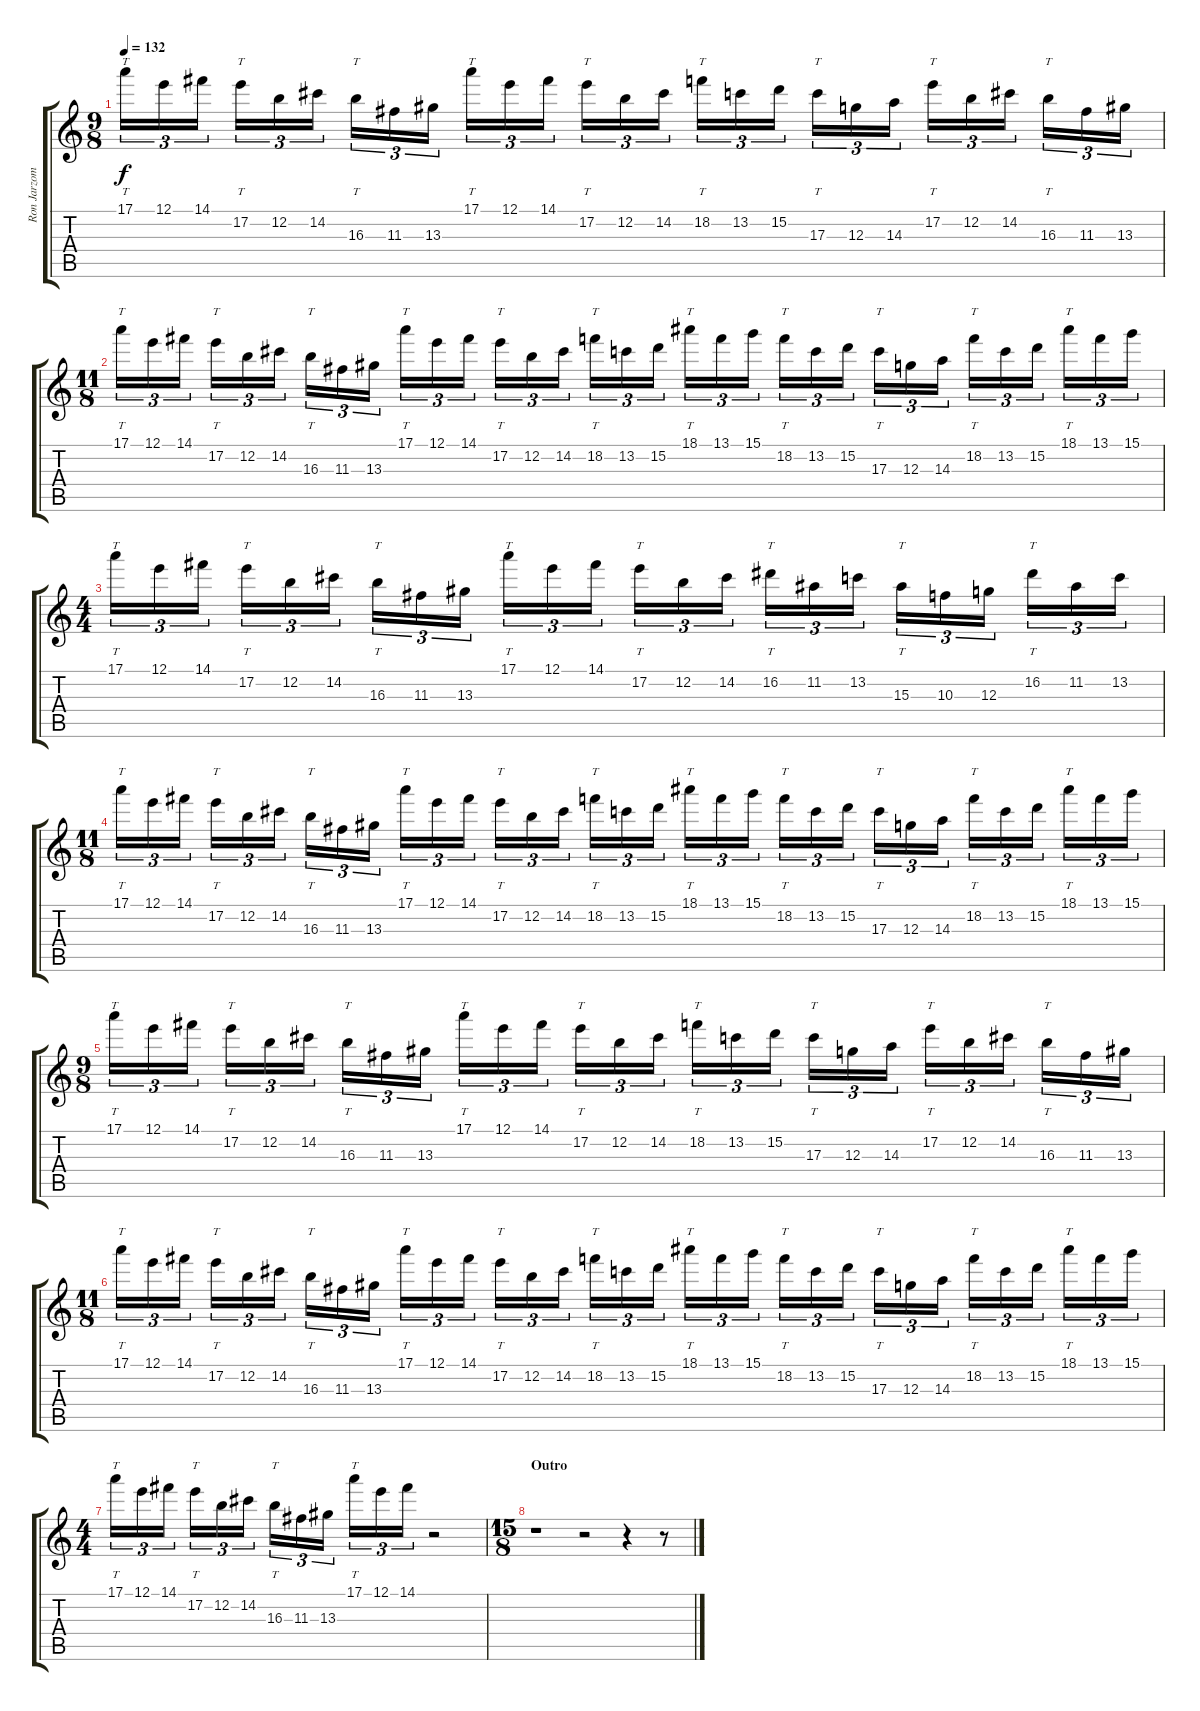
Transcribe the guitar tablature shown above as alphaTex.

\track ("Ron Jarzombek" "Ron Jarzom") {instrument distortionguitar}
\staff {score tabs}
\tuning (E4 B3 G3 D3 A2 E2) {hide}
\ts (9 8)
\tempo 132
\clef g2
\ks c
17.1.16{tt tu (3 2) dy f} 12.1.16{tu (3 2)} 14.1.16{tu (3 2)} 17.2.16{tt tu (3 2)} 12.2.16{tu (3 2)} 14.2.16{tu (3 2)} 16.3.16{tt tu (3 2)} 11.3.16{tu (3 2)} 13.3.16{tu (3 2)} 17.1.16{tt tu (3 2)} 12.1.16{tu (3 2)} 14.1.16{tu (3 2)} 17.2.16{tt tu (3 2)} 12.2.16{tu (3 2)} 14.2.16{tu (3 2)} 18.2.16{tt tu (3 2)} 13.2.16{tu (3 2)} 15.2.16{tu (3 2)} 17.3.16{tt tu (3 2)} 12.3.16{tu (3 2)} 14.3.16{tu (3 2)} 17.2.16{tt tu (3 2)} 12.2.16{tu (3 2)} 14.2.16{tu (3 2)} 16.3.16{tt tu (3 2)} 11.3.16{tu (3 2)} 13.3.16{tu (3 2)} |
\ts (11 8)
17.1.16{tt tu (3 2)} 12.1.16{tu (3 2)} 14.1.16{tu (3 2)} 17.2.16{tt tu (3 2)} 12.2.16{tu (3 2)} 14.2.16{tu (3 2)} 16.3.16{tt tu (3 2)} 11.3.16{tu (3 2)} 13.3.16{tu (3 2)} 17.1.16{tt tu (3 2)} 12.1.16{tu (3 2)} 14.1.16{tu (3 2)} 17.2.16{tt tu (3 2)} 12.2.16{tu (3 2)} 14.2.16{tu (3 2)} 18.2.16{tt tu (3 2)} 13.2.16{tu (3 2)} 15.2.16{tu (3 2)} 18.1.16{tt tu (3 2)} 13.1.16{tu (3 2)} 15.1.16{tu (3 2)} 18.2.16{tt tu (3 2)} 13.2.16{tu (3 2)} 15.2.16{tu (3 2)} 17.3.16{tt tu (3 2)} 12.3.16{tu (3 2)} 14.3.16{tu (3 2)} 18.2.16{tt tu (3 2)} 13.2.16{tu (3 2)} 15.2.16{tu (3 2)} 18.1.16{tt tu (3 2)} 13.1.16{tu (3 2)} 15.1.16{tu (3 2)} |
\ts (4 4)
17.1.16{tt tu (3 2)} 12.1.16{tu (3 2)} 14.1.16{tu (3 2)} 17.2.16{tt tu (3 2)} 12.2.16{tu (3 2)} 14.2.16{tu (3 2)} 16.3.16{tt tu (3 2)} 11.3.16{tu (3 2)} 13.3.16{tu (3 2)} 17.1.16{tt tu (3 2)} 12.1.16{tu (3 2)} 14.1.16{tu (3 2)} 17.2.16{tt tu (3 2)} 12.2.16{tu (3 2)} 14.2.16{tu (3 2)} 16.2.16{tt tu (3 2)} 11.2.16{tu (3 2)} 13.2.16{tu (3 2)} 15.3.16{tt tu (3 2)} 10.3.16{tu (3 2)} 12.3.16{tu (3 2)} 16.2.16{tt tu (3 2)} 11.2.16{tu (3 2)} 13.2.16{tu (3 2)} |
\ts (11 8)
17.1.16{tt tu (3 2)} 12.1.16{tu (3 2)} 14.1.16{tu (3 2)} 17.2.16{tt tu (3 2)} 12.2.16{tu (3 2)} 14.2.16{tu (3 2)} 16.3.16{tt tu (3 2)} 11.3.16{tu (3 2)} 13.3.16{tu (3 2)} 17.1.16{tt tu (3 2)} 12.1.16{tu (3 2)} 14.1.16{tu (3 2)} 17.2.16{tt tu (3 2)} 12.2.16{tu (3 2)} 14.2.16{tu (3 2)} 18.2.16{tt tu (3 2)} 13.2.16{tu (3 2)} 15.2.16{tu (3 2)} 18.1.16{tt tu (3 2)} 13.1.16{tu (3 2)} 15.1.16{tu (3 2)} 18.2.16{tt tu (3 2)} 13.2.16{tu (3 2)} 15.2.16{tu (3 2)} 17.3.16{tt tu (3 2)} 12.3.16{tu (3 2)} 14.3.16{tu (3 2)} 18.2.16{tt tu (3 2)} 13.2.16{tu (3 2)} 15.2.16{tu (3 2)} 18.1.16{tt tu (3 2)} 13.1.16{tu (3 2)} 15.1.16{tu (3 2)} |
\ts (9 8)
17.1.16{tt tu (3 2)} 12.1.16{tu (3 2)} 14.1.16{tu (3 2)} 17.2.16{tt tu (3 2)} 12.2.16{tu (3 2)} 14.2.16{tu (3 2)} 16.3.16{tt tu (3 2)} 11.3.16{tu (3 2)} 13.3.16{tu (3 2)} 17.1.16{tt tu (3 2)} 12.1.16{tu (3 2)} 14.1.16{tu (3 2)} 17.2.16{tt tu (3 2)} 12.2.16{tu (3 2)} 14.2.16{tu (3 2)} 18.2.16{tt tu (3 2)} 13.2.16{tu (3 2)} 15.2.16{tu (3 2)} 17.3.16{tt tu (3 2)} 12.3.16{tu (3 2)} 14.3.16{tu (3 2)} 17.2.16{tt tu (3 2)} 12.2.16{tu (3 2)} 14.2.16{tu (3 2)} 16.3.16{tt tu (3 2)} 11.3.16{tu (3 2)} 13.3.16{tu (3 2)} |
\ts (11 8)
17.1.16{tt tu (3 2)} 12.1.16{tu (3 2)} 14.1.16{tu (3 2)} 17.2.16{tt tu (3 2)} 12.2.16{tu (3 2)} 14.2.16{tu (3 2)} 16.3.16{tt tu (3 2)} 11.3.16{tu (3 2)} 13.3.16{tu (3 2)} 17.1.16{tt tu (3 2)} 12.1.16{tu (3 2)} 14.1.16{tu (3 2)} 17.2.16{tt tu (3 2)} 12.2.16{tu (3 2)} 14.2.16{tu (3 2)} 18.2.16{tt tu (3 2)} 13.2.16{tu (3 2)} 15.2.16{tu (3 2)} 18.1.16{tt tu (3 2)} 13.1.16{tu (3 2)} 15.1.16{tu (3 2)} 18.2.16{tt tu (3 2)} 13.2.16{tu (3 2)} 15.2.16{tu (3 2)} 17.3.16{tt tu (3 2)} 12.3.16{tu (3 2)} 14.3.16{tu (3 2)} 18.2.16{tt tu (3 2)} 13.2.16{tu (3 2)} 15.2.16{tu (3 2)} 18.1.16{tt tu (3 2)} 13.1.16{tu (3 2)} 15.1.16{tu (3 2)} |
\ts (4 4)
17.1.16{tt tu (3 2)} 12.1.16{tu (3 2)} 14.1.16{tu (3 2)} 17.2.16{tt tu (3 2)} 12.2.16{tu (3 2)} 14.2.16{tu (3 2)} 16.3.16{tt tu (3 2)} 11.3.16{tu (3 2)} 13.3.16{tu (3 2)} 17.1.16{tt tu (3 2)} 12.1.16{tu (3 2)} 14.1.16{tu (3 2)} r.2 |
\ts (15 8)
\section ("" "Outro")
r.1 r.2 r.4 r.8
